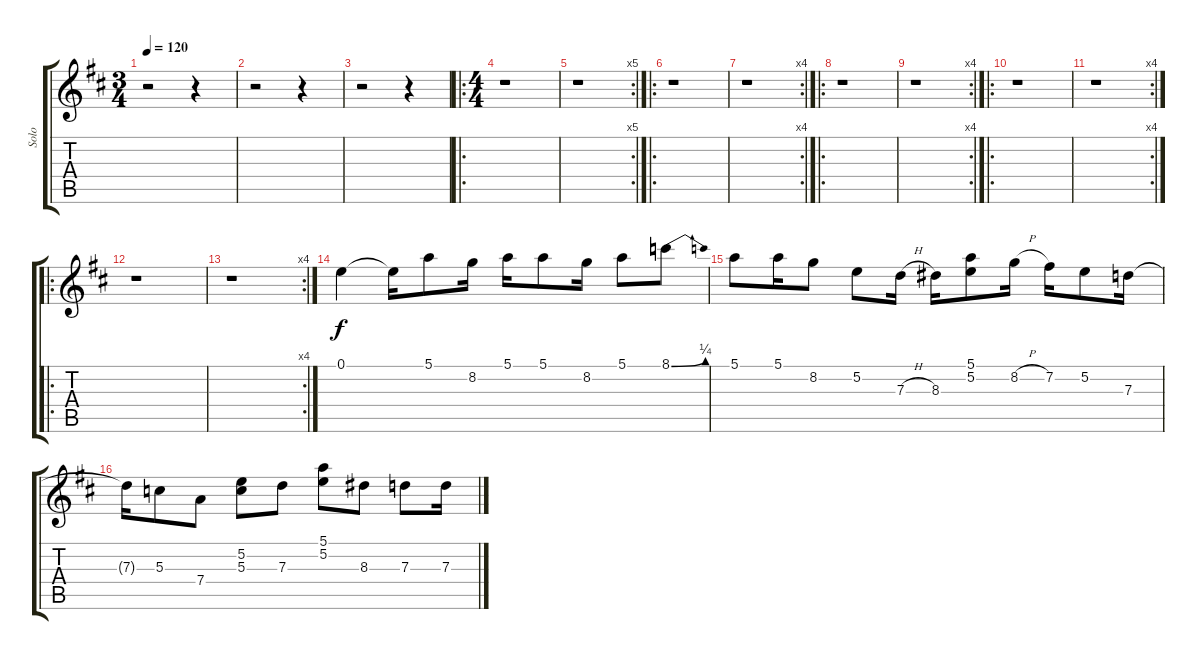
\track ("Solo" "Solo") {instrument distortionguitar}
\staff {score tabs}
\tuning (E4 B3 G3 D3 A2 E2) {hide}
\ts (3 4)
\tempo 120
\clef g2
\ks d
r.2{dy f instrument distortionguitar} r.4 |
r.2 r.4 |
r.2 r.4 |
\ro
\ts (4 4)
r.1 |
\rc 5
r.1 |
\ro
r.1 |
\rc 4
r.1 |
\ro
r.1 |
\rc 4
r.1 |
\ro
r.1 |
\rc 4
r.1 |
\ro
r.1 |
\rc 4
r.1 |
0.1.4 0.1{t}.16 5.1.8 8.2.16 5.1.16 5.1.8 8.2.16 5.1.8 8.1{be (bend 0 0 60 1)}.8 |
5.1.8 5.1.16 8.2.8 5.2.8 7.3{h}.16 8.3.16 (5.1 5.2).8 8.2{h}.16 7.2.16 5.2.8 7.3.16 |
7.3{t}.16 5.3.8 7.4.8 (5.2 5.3).8 7.3.8 (5.1 5.2).8 8.3.8 7.3.8 7.3.16
